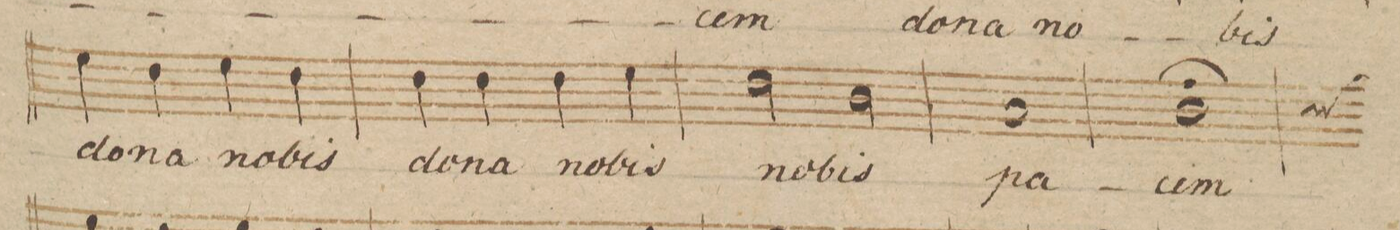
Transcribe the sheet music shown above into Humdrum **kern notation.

**kern	**text	**dynam
*I"Tenore.	*	*
*clefC4	*	*
*k[b-]	*	*
*met(c|)	*	*
*M2/2	*	*
4d\	do-	.
4c\	-na	.
4d\	no-	.
4c\	-bis	.
=24	=24	=24
4c\	do-	.
4c\	-na	.
4c\	no-	.
4d\	-bis	.
=25	=25	=25
2c\	no-	.
2A\	-bis	.
=26	=26	=26
1G/	pa-	.
=27	=27	=27
1A\;	-cem	.
*custos	*	*
=28	=28	=28
*-	*-	*-
